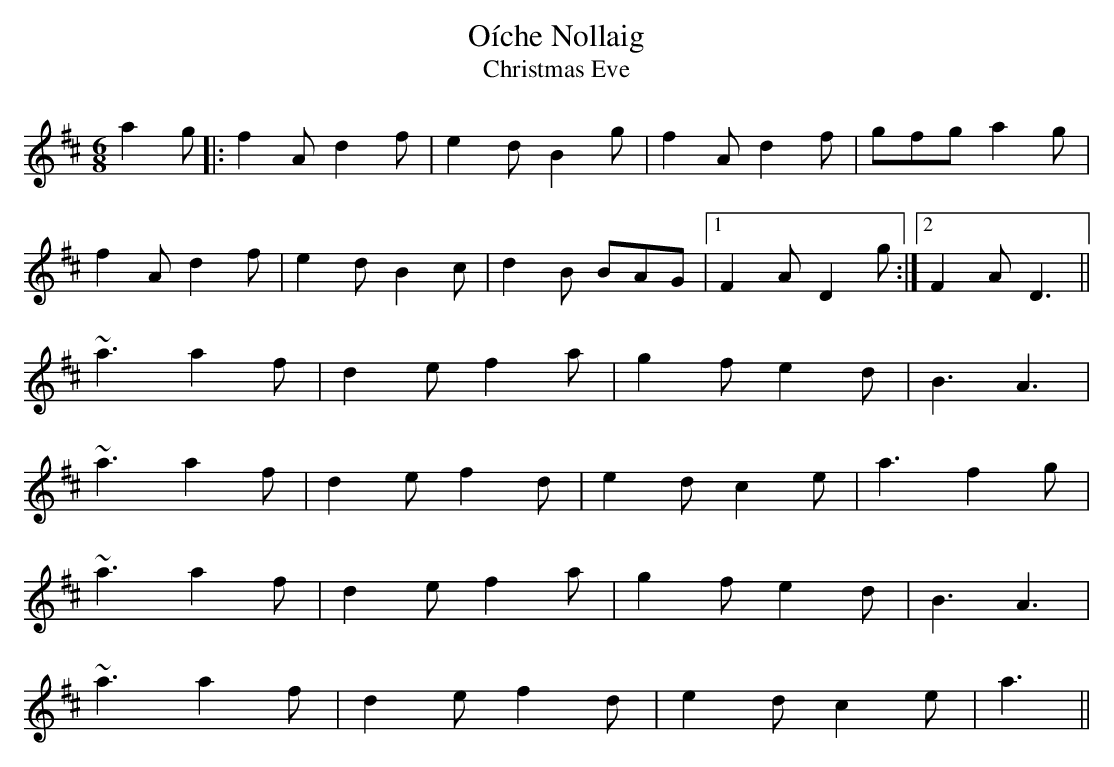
X:1
T:Oíche Nollaig
T:Christmas Eve
M:6/8
K:D
a2g|:f2A d2f|e2d B2g|f2A d2f|gfg a2g|
f2A d2f|e2d B2c|d2B BAG|1 F2A D2g:|2 F2A D3||
~a3 a2f|d2e f2a|g2f e2d|B3 A3|
~a3 a2f|d2e f2d|e2d c2e|a3 f2g|
~a3 a2f|d2e f2a|g2f e2d|B3 A3|
~a3 a2f|d2e f2d|e2d c2e|a3||
